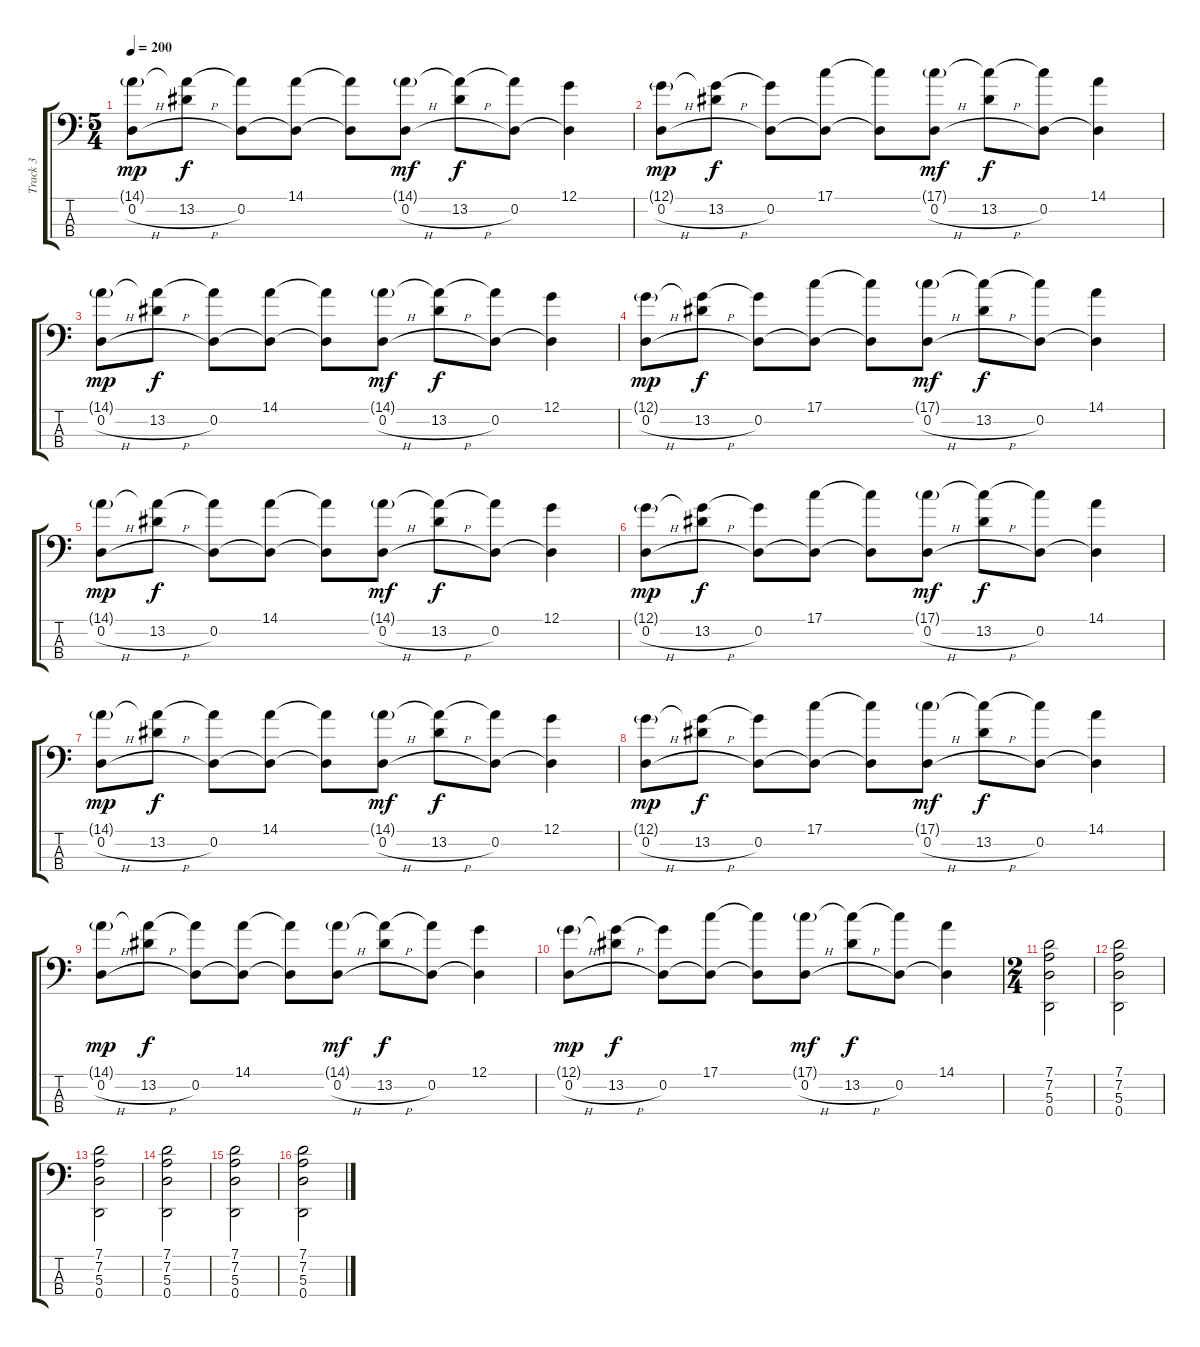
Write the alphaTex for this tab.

\track ("Track 3" "Track 3") {instrument electricbasspick}
\staff {score tabs}
\tuning (G2 D2 A1 D1) {hide}
\ts (5 4)
\tempo 200
\clef f4
\ks c
(14.1{g} 0.2{h}).8{dy mp} (14.1{t} 13.2{h}).8{dy f} (14.1{t} 0.2).8 (14.1 0.2{t}).8 (14.1{t} 0.2{t}).8 (14.1{g} 0.2{h}).8{dy mf} (14.1{t} 13.2{h}).8{dy f} (14.1{t} 0.2).8 (12.1 0.2{t}).4 |
(12.1{g} 0.2{h}).8{dy mp} (12.1{t} 13.2{h}).8{dy f} (12.1{t} 0.2).8 (17.1 0.2{t}).8 (17.1{t} 0.2{t}).8 (17.1{g} 0.2{h}).8{dy mf} (17.1{t} 13.2{h}).8{dy f} (17.1{t} 0.2).8 (14.1 0.2{t}).4 |
(14.1{g} 0.2{h}).8{dy mp} (14.1{t} 13.2{h}).8{dy f} (14.1{t} 0.2).8 (14.1 0.2{t}).8 (14.1{t} 0.2{t}).8 (14.1{g} 0.2{h}).8{dy mf} (14.1{t} 13.2{h}).8{dy f} (14.1{t} 0.2).8 (12.1 0.2{t}).4 |
(12.1{g} 0.2{h}).8{dy mp} (12.1{t} 13.2{h}).8{dy f} (12.1{t} 0.2).8 (17.1 0.2{t}).8 (17.1{t} 0.2{t}).8 (17.1{g} 0.2{h}).8{dy mf} (17.1{t} 13.2{h}).8{dy f} (17.1{t} 0.2).8 (14.1 0.2{t}).4 |
(14.1{g} 0.2{h}).8{dy mp} (14.1{t} 13.2{h}).8{dy f} (14.1{t} 0.2).8 (14.1 0.2{t}).8 (14.1{t} 0.2{t}).8 (14.1{g} 0.2{h}).8{dy mf} (14.1{t} 13.2{h}).8{dy f} (14.1{t} 0.2).8 (12.1 0.2{t}).4 |
(12.1{g} 0.2{h}).8{dy mp} (12.1{t} 13.2{h}).8{dy f} (12.1{t} 0.2).8 (17.1 0.2{t}).8 (17.1{t} 0.2{t}).8 (17.1{g} 0.2{h}).8{dy mf} (17.1{t} 13.2{h}).8{dy f} (17.1{t} 0.2).8 (14.1 0.2{t}).4 |
(14.1{g} 0.2{h}).8{dy mp} (14.1{t} 13.2{h}).8{dy f} (14.1{t} 0.2).8 (14.1 0.2{t}).8 (14.1{t} 0.2{t}).8 (14.1{g} 0.2{h}).8{dy mf} (14.1{t} 13.2{h}).8{dy f} (14.1{t} 0.2).8 (12.1 0.2{t}).4 |
(12.1{g} 0.2{h}).8{dy mp} (12.1{t} 13.2{h}).8{dy f} (12.1{t} 0.2).8 (17.1 0.2{t}).8 (17.1{t} 0.2{t}).8 (17.1{g} 0.2{h}).8{dy mf} (17.1{t} 13.2{h}).8{dy f} (17.1{t} 0.2).8 (14.1 0.2{t}).4 |
(14.1{g} 0.2{h}).8{dy mp} (14.1{t} 13.2{h}).8{dy f} (14.1{t} 0.2).8 (14.1 0.2{t}).8 (14.1{t} 0.2{t}).8 (14.1{g} 0.2{h}).8{dy mf} (14.1{t} 13.2{h}).8{dy f} (14.1{t} 0.2).8 (12.1 0.2{t}).4 |
(12.1{g} 0.2{h}).8{dy mp} (12.1{t} 13.2{h}).8{dy f} (12.1{t} 0.2).8 (17.1 0.2{t}).8 (17.1{t} 0.2{t}).8 (17.1{g} 0.2{h}).8{dy mf} (17.1{t} 13.2{h}).8{dy f} (17.1{t} 0.2).8 (14.1 0.2{t}).4 |
\ts (2 4)
(7.1 7.2 5.3 0.4).2 |
(7.1 7.2 5.3 0.4).2 |
(7.1 7.2 5.3 0.4).2 |
(7.1 7.2 5.3 0.4).2 |
(7.1 7.2 5.3 0.4).2 |
(7.1 7.2 5.3 0.4).2
